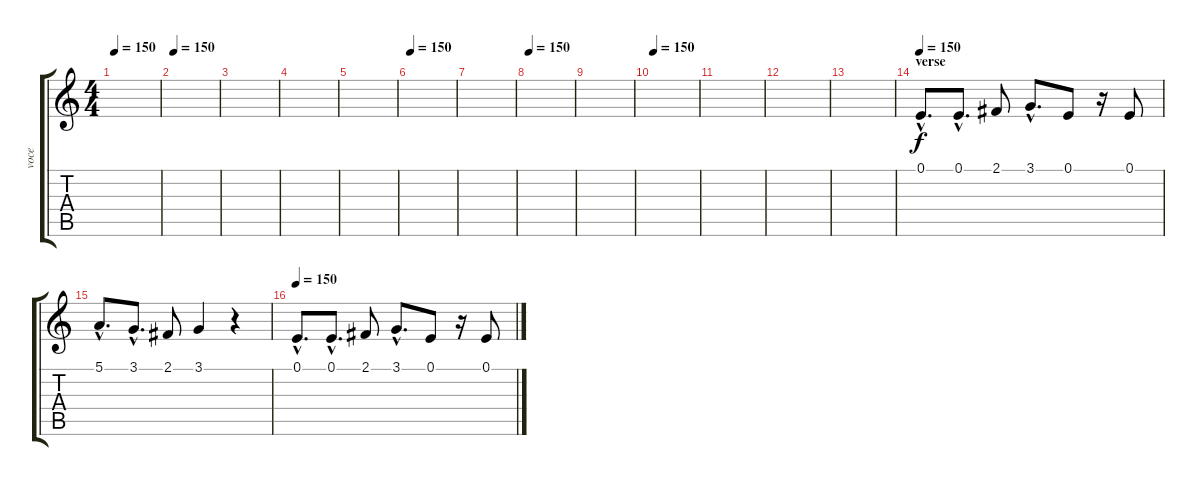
\track ("voce" "voce") {instrument baritonesax}
\staff {score tabs}
\tuning (E4 B3 G3 D3 A2 E2) {hide}
\ts (4 4)
\tempo 150
\clef g2
\ks c
|
\tempo 150
|
|
|
|
\tempo 150
|
|
\tempo 150
|
|
\tempo 150
|
|
|
|
\section ("" "verse")
\tempo 150
0.1{hac}.8{d} 0.1{hac}.8{d} 2.1.8 3.1{hac}.8{d} 0.1.8 r.16 0.1.8 |
5.1{hac}.8{d} 3.1{hac}.8{d} 2.1.8 3.1.4 r.4 |
\tempo 150
0.1{hac}.8{d} 0.1{hac}.8{d} 2.1.8 3.1{hac}.8{d} 0.1.8 r.16 0.1.8
